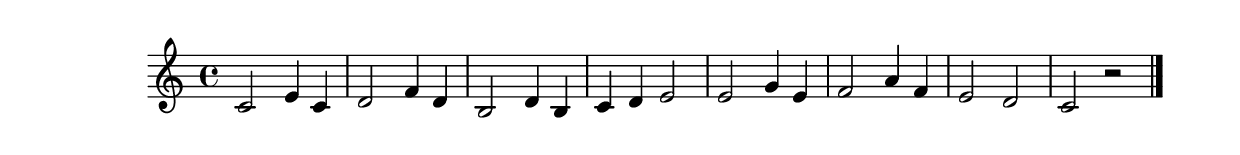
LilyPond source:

\new Staff {
  \clef treble \time 4/4
  \relative c' { 
    c2 e4 c 4 | d2 f4 d4 | b2 d4 b4 | c4 d e2 | 
    e2 g4 e4 | f2 a4 f | e2 d | c2 r \bar "|."
  }

}